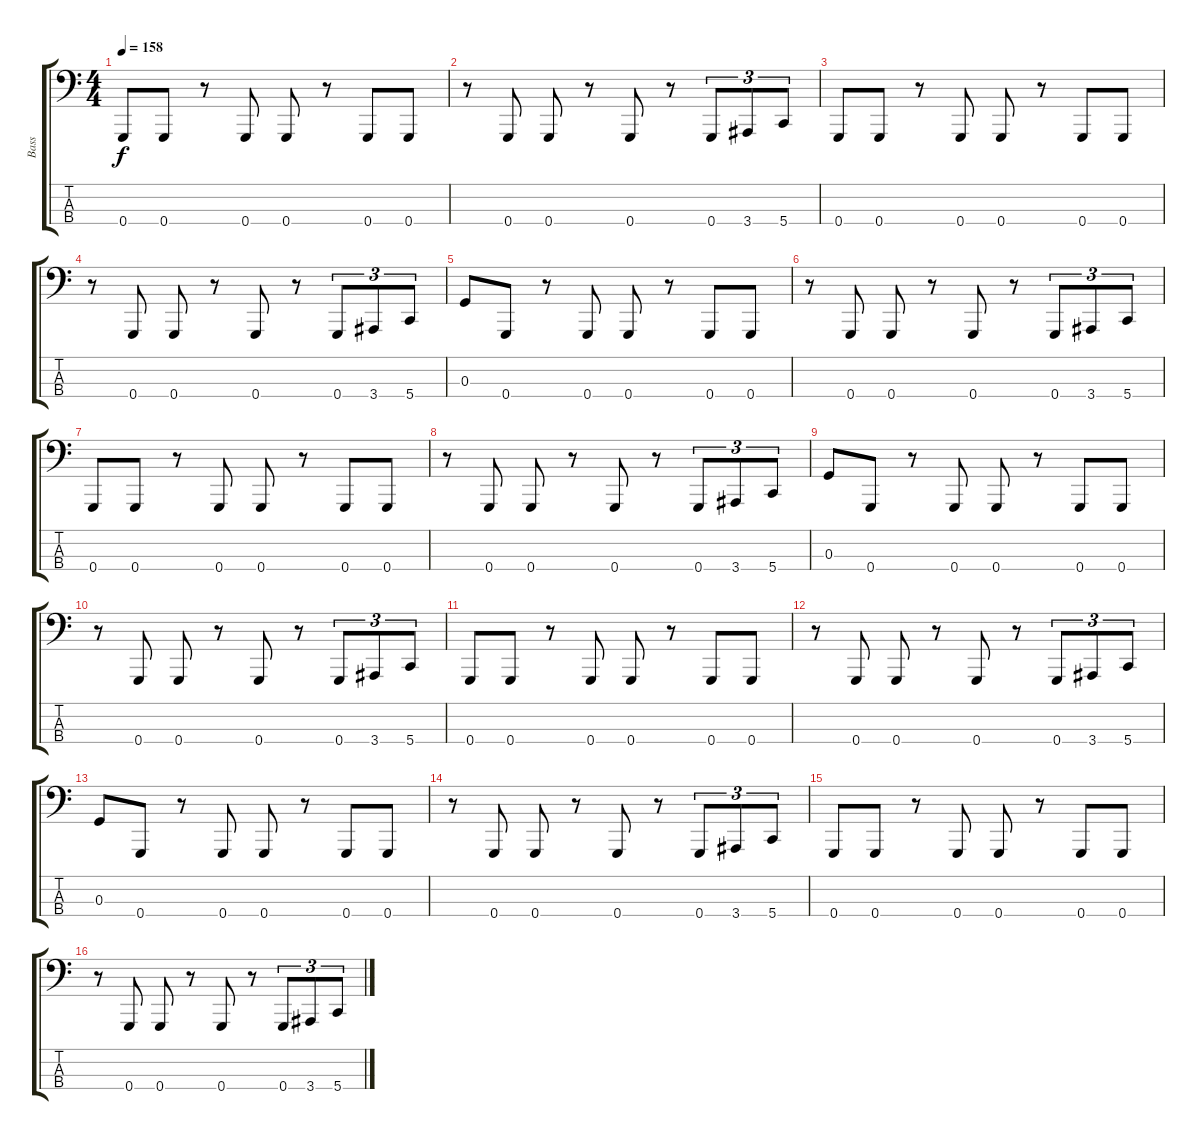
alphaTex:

\track ("Bass" "Bass") {instrument electricbassfinger}
\staff {score tabs}
\tuning (F2 C2 G1 G0) {hide}
\ts (4 4)
\tempo 158
\clef f4
\ks c
0.4.8{dy f} 0.4.8 r.8 0.4.8 0.4.8 r.8 0.4.8 0.4.8 |
r.8 0.4.8 0.4.8 r.8 0.4.8 r.8 0.4.8{tu (3 2)} 3.4.8{tu (3 2)} 5.4.8{tu (3 2)} |
0.4.8 0.4.8 r.8 0.4.8 0.4.8 r.8 0.4.8 0.4.8 |
r.8 0.4.8 0.4.8 r.8 0.4.8 r.8 0.4.8{tu (3 2)} 3.4.8{tu (3 2)} 5.4.8{tu (3 2)} |
0.3.8 0.4.8 r.8 0.4.8 0.4.8 r.8 0.4.8 0.4.8 |
r.8 0.4.8 0.4.8 r.8 0.4.8 r.8 0.4.8{tu (3 2)} 3.4.8{tu (3 2)} 5.4.8{tu (3 2)} |
0.4.8 0.4.8 r.8 0.4.8 0.4.8 r.8 0.4.8 0.4.8 |
r.8 0.4.8 0.4.8 r.8 0.4.8 r.8 0.4.8{tu (3 2)} 3.4.8{tu (3 2)} 5.4.8{tu (3 2)} |
0.3.8 0.4.8 r.8 0.4.8 0.4.8 r.8 0.4.8 0.4.8 |
r.8 0.4.8 0.4.8 r.8 0.4.8 r.8 0.4.8{tu (3 2)} 3.4.8{tu (3 2)} 5.4.8{tu (3 2)} |
0.4.8 0.4.8 r.8 0.4.8 0.4.8 r.8 0.4.8 0.4.8 |
r.8 0.4.8 0.4.8 r.8 0.4.8 r.8 0.4.8{tu (3 2)} 3.4.8{tu (3 2)} 5.4.8{tu (3 2)} |
0.3.8 0.4.8 r.8 0.4.8 0.4.8 r.8 0.4.8 0.4.8 |
r.8 0.4.8 0.4.8 r.8 0.4.8 r.8 0.4.8{tu (3 2)} 3.4.8{tu (3 2)} 5.4.8{tu (3 2)} |
0.4.8 0.4.8 r.8 0.4.8 0.4.8 r.8 0.4.8 0.4.8 |
r.8 0.4.8 0.4.8 r.8 0.4.8 r.8 0.4.8{tu (3 2)} 3.4.8{tu (3 2)} 5.4.8{tu (3 2)}
